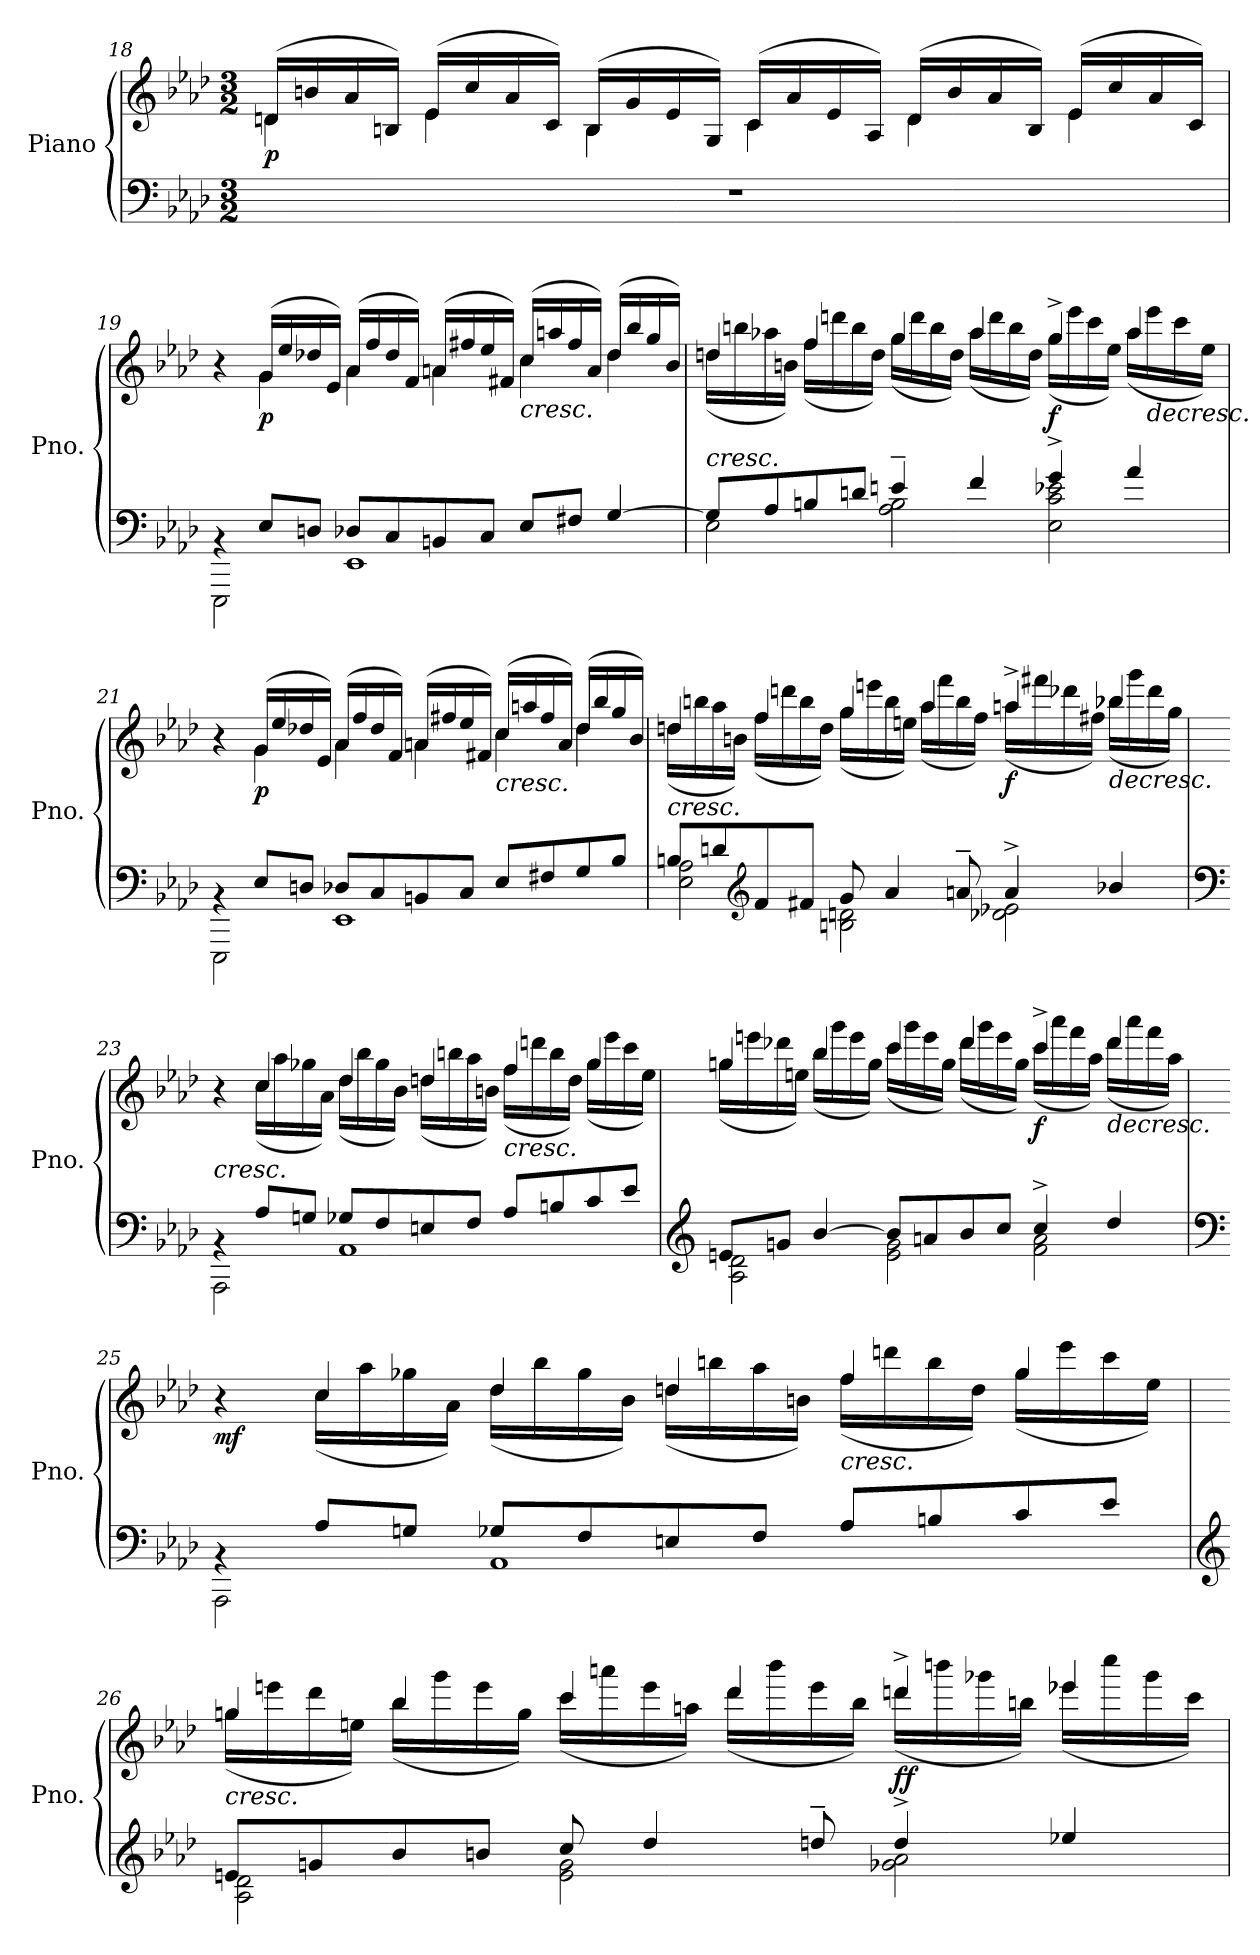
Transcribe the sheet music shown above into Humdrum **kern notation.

**kern	**kern	**dynam
*part1	*part1	*part1
*staff2	*staff1	*staff1/2
*I"Piano	*	*
*I'Pno.	*	*
!!LO:PB:g=z
*clefF4	*clefG2	*
*k[b-e-a-d-]	*k[b-e-a-d-]	*
*M3/2	*M3/2	*
=18	=18	=18
*	*^	*
!	!	!	!LO:DY:b
1.r	(16dn/LL	4d\	p
.	16bn/	.	.
.	16a-/	.	.
.	16Bn/JJ)	.	.
.	(16e-/LL	4e-\	.
.	16cc/	.	.
.	16a-/	.	.
.	16c/JJ)	.	.
.	(16B/LL	4B\	.
.	16g/	.	.
.	16e-/	.	.
.	16G/JJ)	.	.
.	(16c/LL	4c\	.
.	16a-/	.	.
.	16e-/	.	.
.	16A-/JJ)	.	.
.	(16d/LL	4d\	.
.	16b/	.	.
.	16a-/	.	.
.	16B/JJ)	.	.
.	(16e-/LL	4e-\	.
.	16cc/	.	.
.	16a-/	.	.
.	16c/JJ)	.	.
=19	=19	=19	=19
*^	*	*	*
4rBB	2EEE-\	4r	4ryy	.
!	!	!	!	!LO:DY:b
8E-/L	.	(16g/LL	4g\	p
.	.	16ee-/	.	.
8Dn/J	.	16dd-X/	.	.
.	.	16e-/JJ)	.	.
8D-X/L	1EE-	(16a-/LL	4a-\	.
.	.	16ff/	.	.
8C/	.	16dd-/	.	.
.	.	16f/JJ)	.	.
8BBn/	.	(16an/LL	4a\	.
.	.	16ff#X/	.	.
8C/J	.	16ee-/	.	.
.	.	16f#X/JJ)	.	.
!	!	!	!	!LO:HP:b
8E-/L	.	(16cc/LL	4cc\	<
.	.	16aan/	.	.
8F#X/J	.	16ff#/	.	.
.	.	16a/JJ)	.	.
[4G/	.	(16dd-/LL	4dd-\	.
.	.	16bb-/	.	.
.	.	16gg/	.	.
.	.	16b-/JJ)	.	.
!!LO:LB:g=z	!!
=20	=20	=20	=20	=20
!LO:TX:a:i:t=cresc.	!	!	!	!
8G/L]	2E-\	4ddn/	(>16dd\LL	.
.	.	.	16bbn\	.
8A-/	.	.	16aa-X\	.
.	.	.	16bn\JJ)	.
8Bn/	.	4ff/	(>16ff\LL	.
.	.	.	16dddn\	.
8dn/J	.	.	16bb\	.
.	.	.	16dd\JJ)	.
4en~/	2A-\ 2B\	4gg/	(>16gg\LL	.
.	.	.	16ddd\	.
.	.	.	16bb\	.
.	.	.	16dd\JJ)	.
4f/	.	4aa-/	(>16aa-\LL	.
.	.	.	16ddd\	.
.	.	.	16bb\	.
.	.	.	16dd\JJ)	.
!	!	!	!	!LO:DY:b
4g^/	2E-\ 2c\ 2e-X\	4gg^/	(>16gg\LL	f
.	.	.	16eee-\	.
.	.	.	16ccc\	.
.	.	.	16ee-\JJ)	.
4a-/	.	4aa-/	(>16aa-\LL	.
!	!	!	!	!LO:HP:b
.	.	.	16eee-\	>
.	.	.	16ccc\	.
.	.	.	16ee-\JJ)	.
*v	*v	*	*	*
*	*v	*v	*
.	.	[
=21	=21	=21
*^	*^	*
4rBB	2EEE-\	4r	4ryy	.
!	!	!	!	!LO:DY:b
8E-/L	.	(16g/LL	4g\	p
.	.	16ee-/	.	.
8Dn/J	.	16dd-X/	.	.
.	.	16e-/JJ)	.	.
8D-X/L	1EE-	(16a-/LL	4a-\	.
.	.	16ff/	.	.
8C/	.	16dd-/	.	.
.	.	16f/JJ)	.	.
8BBn/	.	(16an/LL	4a\	.
.	.	16ff#X/	.	.
8C/J	.	16ee-/	.	.
.	.	16f#X/JJ)	.	.
!	!	!	!	!LO:HP:b
8E-/L	.	(16cc/LL	4cc\	<
.	.	16aan/	.	.
8F#X/	.	16ff#/	.	.
.	.	16a/JJ)	.	.
8G/	.	(16dd-/LL	4dd-\	.
.	.	16bb-/	.	.
8B-/J	.	16gg/	.	.
.	.	16b-/JJ)	.	.
*v	*v	*	*	*
*	*v	*v	*
.	.	]
!!LO:LB:g=z
=22	=22	=22
*^	*^	*
!LO:TX:a:i:t=cresc.	!	!	!	!
8Bn/L	2E-\ 2A-\	4ddn/	(>16dd\LL	.
.	.	.	16bbn\	.
8dn/	.	.	16aa-\	.
.	.	.	16bn\JJ)	.
*clefG2	*	*	*	*
8f/	.	4ff/	(>16ff\LL	.
.	.	.	16dddn\	.
8f#X/J	.	.	16bb\	.
.	.	.	16dd\JJ)	.
8g/	2Bn\ 2dn\	4gg/	(>16gg\LL	.
.	.	.	16eeen\	.
4a-/	.	.	16bb\	.
.	.	.	16een\JJ)	.
.	.	4aa-/	(>16aa-\LL	.
.	.	.	16fff\	.
8an~/	.	.	16bb\	.
.	.	.	16ff\JJ)	.
!	!	!	!	!LO:DY:b
4a^/	2d-X\ 2e-X\	4aan^/	(>16aa\LL	f
.	.	.	16fff#X\	.
.	.	.	16ddd-X\	.
.	.	.	16ff#X\JJ)	.
!	!	!	!	!LO:HP:b
4b-X/	.	4bb-X/	(>16bb-\LL	>
.	.	.	16ggg\	.
.	.	.	16ddd-\	.
.	.	.	16gg\JJ)	.
*v	*v	*	*	*
*	*v	*v	*
.	.	[
=23	=23	=23
*clefF4	*	*
*^	*^	*
!LO:TX:a:i:t=cresc.	!	!	!	!
4rBB	2AAA-\	4r	4ryy	.
8A-/L	.	4cc/	(>16cc\LL	.
.	.	.	16aa-\	.
8Gn/J	.	.	16gg-X\	.
.	.	.	16a-\JJ)	.
8G-X/L	1AA-	4dd-/	(>16dd-\LL	.
.	.	.	16bb-\	.
8F/	.	.	16gg-\	.
.	.	.	16b-\JJ)	.
8En/	.	4ddn/	(>16dd\LL	.
.	.	.	16bbn\	.
8F/J	.	.	16aa-\	.
.	.	.	16bn\JJ)	.
!	!	!	!	!LO:HP:b
8A-/L	.	4ff/	(>16ff\LL	<
.	.	.	16dddn\	.
8Bn/	.	.	16bb\	.
.	.	.	16dd\JJ)	.
8c/	.	4gg-/	(>16gg-\LL	.
.	.	.	16eee-\	.
8e-/J	.	.	16ccc\	.
.	.	.	16ee-\JJ)	.
*v	*v	*	*	*
*	*v	*v	*
.	.	]
!!LO:LB:g=z
=24	=24	=24
*clefG2	*	*
*^	*^	*
8en/L	2A-\ 2d-\	4ggn/	(>16gg\LL	.
.	.	.	16eeen\	.
8gn/J	.	.	16ddd-X\	.
.	.	.	16een\JJ)	.
[4b-/	.	4bb-/	(>16bb-\LL	.
.	.	.	16ggg\	.
.	.	.	16eee\	.
.	.	.	16gg\JJ)	.
8b-/L]	2e\ 2g\	4ccc/	(>16ccc\LL	.
.	.	.	16ggg\	.
8an/	.	.	16eee\	.
.	.	.	16gg\JJ)	.
8b-/	.	4ddd-/	(>16ddd-\LL	.
.	.	.	16ggg\	.
8cc/J	.	.	16eee\	.
.	.	.	16gg\JJ)	.
!	!	!	!	!LO:DY:b
4cc^/	2f\ 2a\	4ccc^/	(>16ccc\LL	f
.	.	.	16aaa-\	.
.	.	.	16fff\	.
.	.	.	16aa-\JJ)	.
!	!	!	!	!LO:HP:b
4dd-/	.	4ddd-/	(>16ddd-\LL	>
.	.	.	16aaa-\	.
.	.	.	16fff\	.
.	.	.	16aa-\JJ)	.
*v	*v	*	*	*
*	*v	*v	*
.	.	[
=25	=25	=25
*clefF4	*	*
*^	*^	*
!	!	!	!	!LO:DY:b
4rBB	2AAA-\	4r	4ryy	mf
8A-/L	.	4cc/	(>16cc\LL	.
.	.	.	16aa-\	.
8Gn/J	.	.	16gg-X\	.
.	.	.	16a-\JJ)	.
8G-X/L	1AA-	4dd-/	(>16dd-\LL	.
.	.	.	16bb-\	.
8F/	.	.	16gg-\	.
.	.	.	16b-\JJ)	.
8En/	.	4ddn/	(>16dd\LL	.
.	.	.	16bbn\	.
8F/J	.	.	16aa-\	.
.	.	.	16bn\JJ)	.
!	!	!	!	!LO:HP:b
8A-/L	.	4ff/	(>16ff\LL	<
.	.	.	16dddn\	.
8Bn/	.	.	16bb\	.
.	.	.	16dd\JJ)	.
8c/	.	4gg-/	(>16gg-\LL	.
.	.	.	16eee-\	]
8e-/J	.	.	16ccc\	.
.	.	.	16ee-\JJ)	.
!!LO:LB:g=z	!!
=26	=26	=26	=26	=26
*clefG2	*	*	*	*
!	!	!LO:TX:b:i:t=cresc.	!	!
8en/L	2A-\ 2d-\	4ggn/	(>16gg\LL	.
.	.	.	16eeen\	.
8gn/	.	.	16ddd-\	.
.	.	.	16een\JJ)	.
8b-/	.	4bb-/	(>16bb-\LL	.
.	.	.	16ggg\	.
8bn/J	.	.	16eee\	.
.	.	.	16gg\JJ)	.
8cc/	2e\ 2g\	4ccc/	(>16ccc\LL	.
.	.	.	16aaan\	.
4dd-/	.	.	16eee\	.
.	.	.	16aan\JJ)	.
.	.	4ddd-/	(>16ddd-\LL	.
.	.	.	16bbb-\	.
8ddn~/	.	.	16eee\	.
.	.	.	16bb-\JJ)	.
!	!	!	!	!LO:DY:b
4dd^/	2g-X\ 2a-\	4dddn^/	(>16ddd\LL	ff
.	.	.	16bbbn\	.
.	.	.	16ggg-X\	.
.	.	.	16bbn\JJ)	.
4ee-X/	.	4eee-X/	(>16eee-\LL	.
.	.	.	16cccc\	.
.	.	.	16ggg-\	.
.	.	.	16ccc\JJ)	.
*v	*v	*	*	*
*	*v	*v	*
.	.	[
=	=	=
*-	*-	*-
